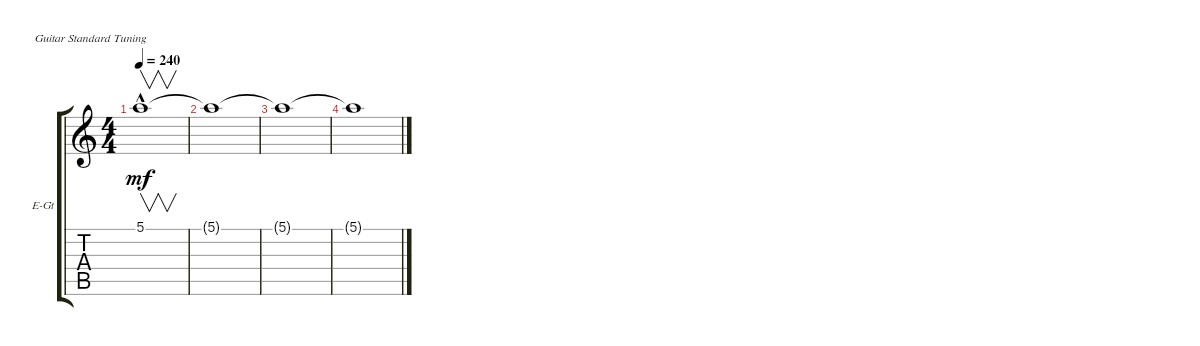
\defaultSystemsLayout 4
\bracketExtendMode groupsimilarinstruments
\firstSystemTrackNameOrientation horizontal
\otherSystemsTrackNameOrientation horizontal
\track ("Lead Guitar 2" "E-Gt") {instrument overdrivenguitar}
\staff {score tabs}
\tuning (E4 B3 G3 D3 A2 E2)
\ts (4 4)
\tempo 240
\clef g2
\ks c
5.1{hac}.1{v dy mf} |
5.1{t}.1 |
5.1{t}.1 |
5.1{t}.1
